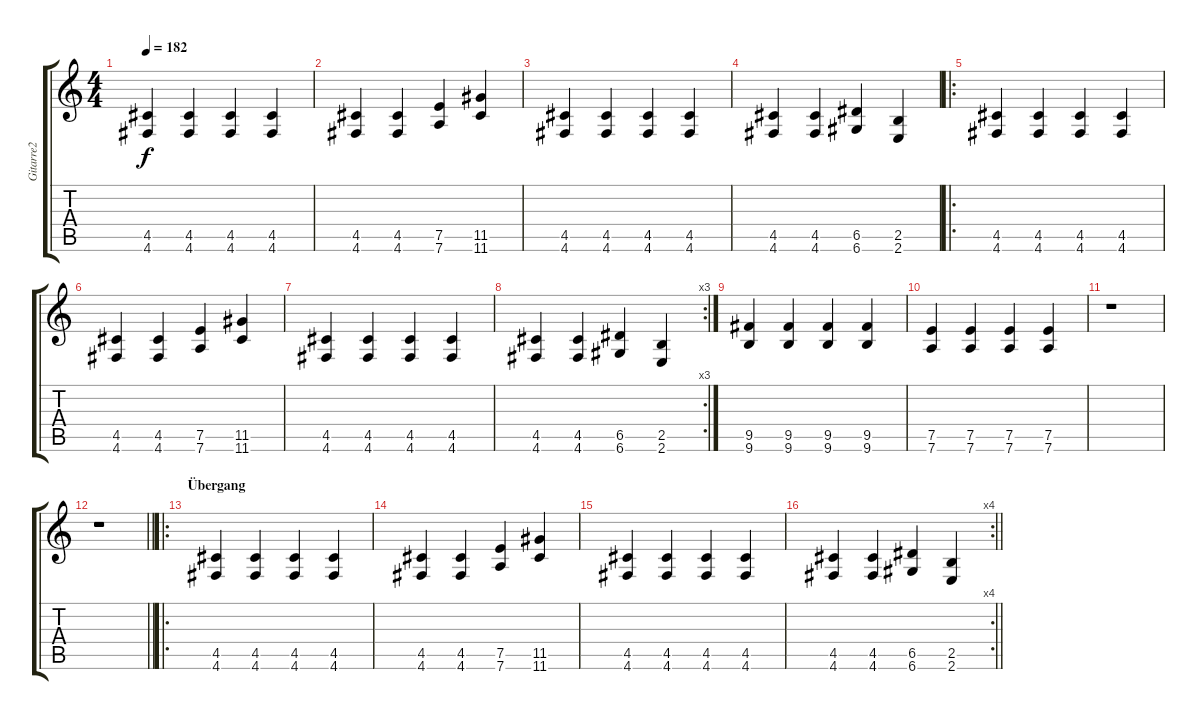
\track ("Gitarre2" "Gitarre2") {instrument distortionguitar}
\staff {score tabs}
\tuning (E4 A3 G3 D3 A2 D2) {hide}
\ts (4 4)
\tempo 182
\clef g2
\ks c
(4.5 4.6).4{dy f} (4.5 4.6).4 (4.5 4.6).4 (4.5 4.6).4 |
(4.5 4.6).4 (4.5 4.6).4 (7.5 7.6).4 (11.5 11.6).4 |
(4.5 4.6).4 (4.5 4.6).4 (4.5 4.6).4 (4.5 4.6).4 |
(4.5 4.6).4 (4.5 4.6).4 (6.5 6.6).4 (2.5 2.6).4 |
\ro
(4.5 4.6).4 (4.5 4.6).4 (4.5 4.6).4 (4.5 4.6).4 |
(4.5 4.6).4 (4.5 4.6).4 (7.5 7.6).4 (11.5 11.6).4 |
(4.5 4.6).4 (4.5 4.6).4 (4.5 4.6).4 (4.5 4.6).4 |
\rc 3
(4.5 4.6).4 (4.5 4.6).4 (6.5 6.6).4 (2.5 2.6).4 |
(9.5 9.6).4 (9.5 9.6).4 (9.5 9.6).4 (9.5 9.6).4 |
(7.5 7.6).4 (7.5 7.6).4 (7.5 7.6).4 (7.5 7.6).4 |
r.1 |
\barLineRight lightlight
r.1 |
\ro
\section ("" "Übergang")
(4.5 4.6).4 (4.5 4.6).4 (4.5 4.6).4 (4.5 4.6).4 |
(4.5 4.6).4 (4.5 4.6).4 (7.5 7.6).4 (11.5 11.6).4 |
(4.5 4.6).4 (4.5 4.6).4 (4.5 4.6).4 (4.5 4.6).4 |
\rc 4
\barLineRight lightlight
(4.5 4.6).4 (4.5 4.6).4 (6.5 6.6).4 (2.5 2.6).4
